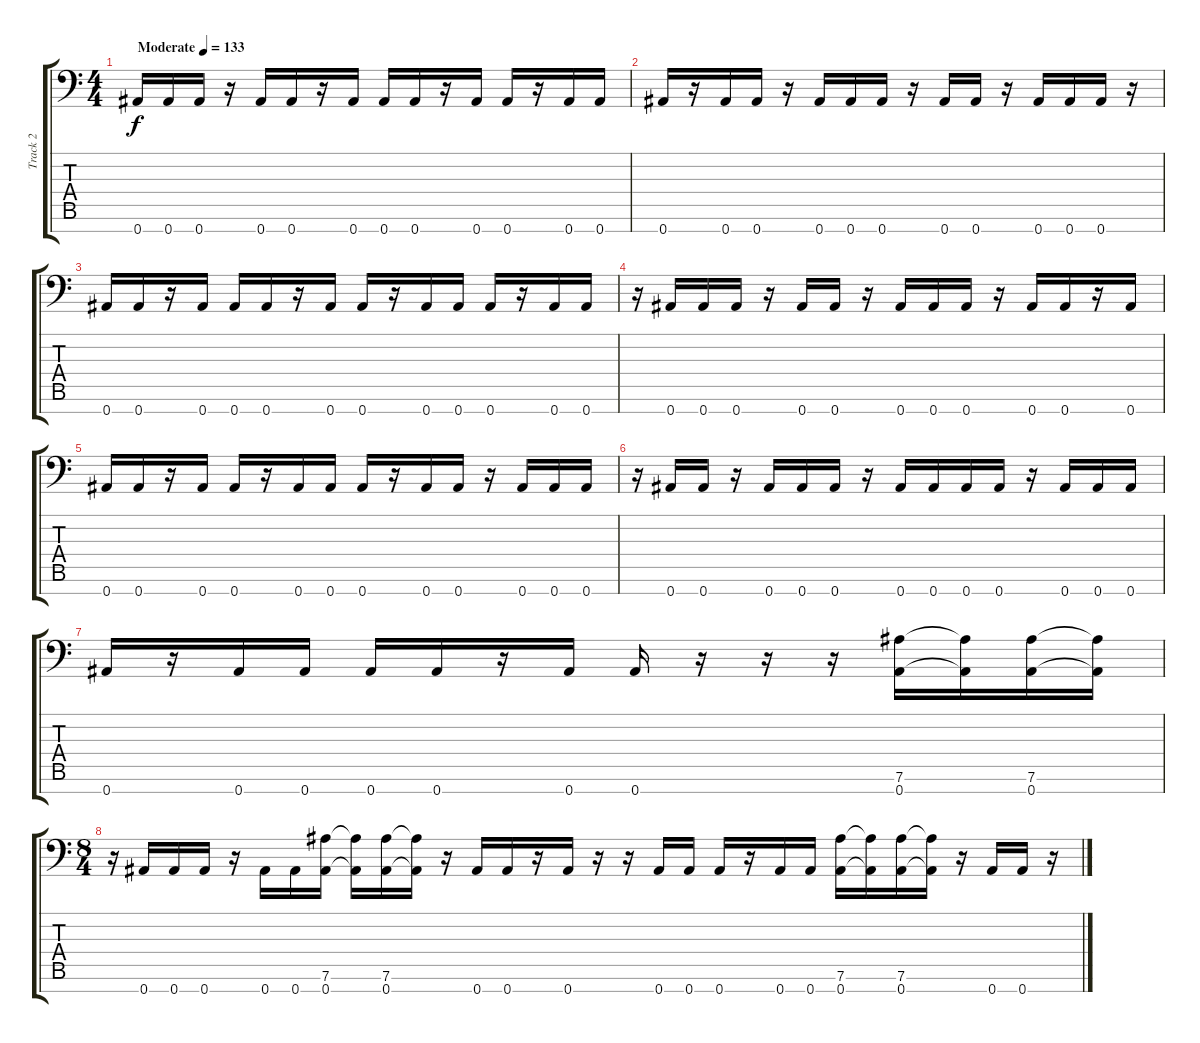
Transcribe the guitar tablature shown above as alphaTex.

\track ("Track 2" "Track 2") {instrument distortionguitar}
\staff {score tabs}
\tuning (Eb4 Bb3 Gb3 Db3 Ab2 Eb2 Bb1) {hide}
\ts (4 4)
\tempo (133 "Moderate")
\clef f4
\ks c
0.7.16{dy f instrument distortionguitar} 0.7.16 0.7.16 r.16 0.7.16 0.7.16 r.16 0.7.16 0.7.16 0.7.16 r.16 0.7.16 0.7.16 r.16 0.7.16 0.7.16 |
0.7.16 r.16 0.7.16 0.7.16 r.16 0.7.16 0.7.16 0.7.16 r.16 0.7.16 0.7.16 r.16 0.7.16 0.7.16 0.7.16 r.16 |
0.7.16 0.7.16 r.16 0.7.16 0.7.16 0.7.16 r.16 0.7.16 0.7.16 r.16 0.7.16 0.7.16 0.7.16 r.16 0.7.16 0.7.16 |
r.16 0.7.16 0.7.16 0.7.16 r.16 0.7.16 0.7.16 r.16 0.7.16 0.7.16 0.7.16 r.16 0.7.16 0.7.16 r.16 0.7.16 |
0.7.16 0.7.16 r.16 0.7.16 0.7.16 r.16 0.7.16 0.7.16 0.7.16 r.16 0.7.16 0.7.16 r.16 0.7.16 0.7.16 0.7.16 |
r.16 0.7.16 0.7.16 r.16 0.7.16 0.7.16 0.7.16 r.16 0.7.16 0.7.16 0.7.16 0.7.16 r.16 0.7.16 0.7.16 0.7.16 |
0.7.16 r.16 0.7.16 0.7.16 0.7.16 0.7.16 r.16 0.7.16 0.7.16 r.16 r.16 r.16 (7.6 0.7).16 (7.6{t} 0.7{t}).16 (7.6 0.7).16 (7.6{t} 0.7{t}).16 |
\ts (8 4)
r.16 0.7.16 0.7.16 0.7.16 r.16 0.7.16 0.7.16 (7.6 0.7).16 (7.6{t} 0.7{t}).16 (7.6 0.7).16 (7.6{t} 0.7{t}).16 r.16 0.7.16 0.7.16 r.16 0.7.16 r.16 r.16 0.7.16 0.7.16 0.7.16 r.16 0.7.16 0.7.16 (7.6 0.7).16 (7.6{t} 0.7{t}).16 (7.6 0.7).16 (7.6{t} 0.7{t}).16 r.16 0.7.16 0.7.16 r.16
